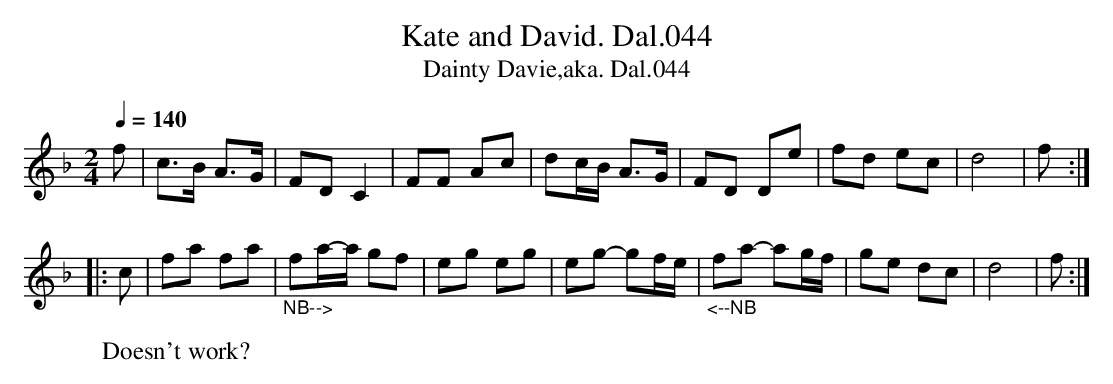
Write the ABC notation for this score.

X:1
T:Kate and David. Dal.044
T:Dainty Davie,aka. Dal.044
M:2/4
L:1/8
Q:1/4=140
W:Doesn't work?
K:F
f|c>B A>G|FD C2|FF Ac|dc/B/ A>G|\
FD De|fd ec|d4|f :|
|:c|fa fa |"_NB-->"fa/-a/ gf|eg eg|eg- gf/e/|\
"_<--NB"fa- ag/f/|ge dc|d4|f:|
